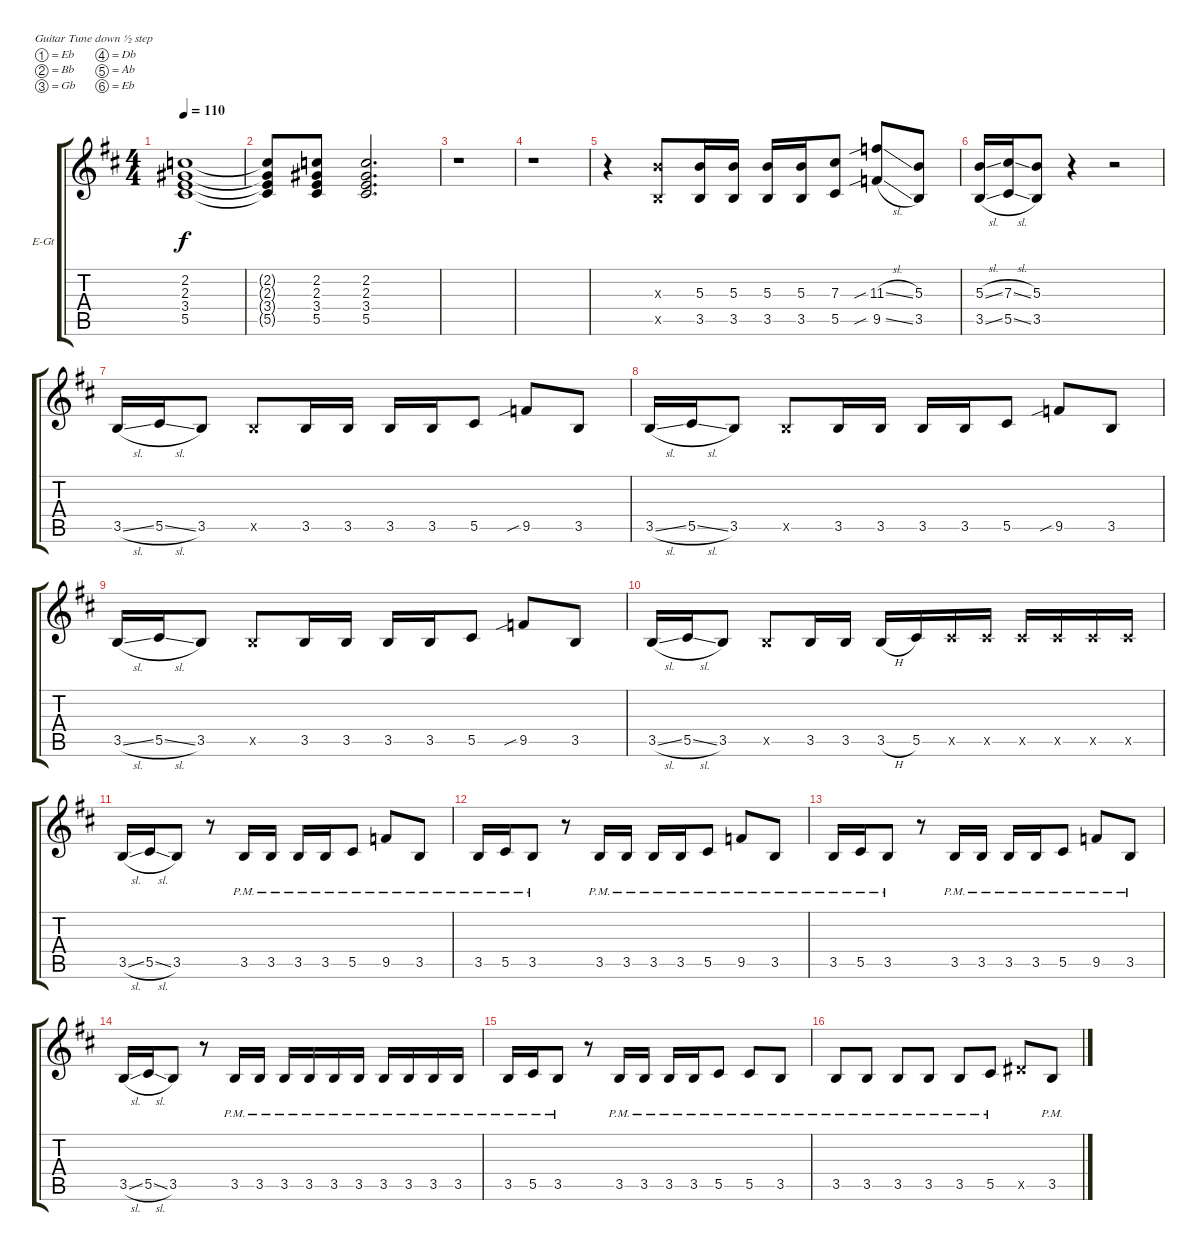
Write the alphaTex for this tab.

\bracketExtendMode groupsimilarinstruments
\firstSystemTrackNameOrientation horizontal
\otherSystemsTrackNameOrientation horizontal
\track ("Untitled" "E-Gt") {instrument overdrivenguitar}
\staff {score tabs}
\tuning (Eb4 Bb3 Gb3 Db3 Ab2 Eb2)
\ts (4 4)
\tempo 110
\clef g2
\ks d
(2.2{t} 2.3{t} 3.4{t} 5.5{t}).1{dy f} |
(2.2{t} 2.3{t} 3.4{t} 5.5{t}).8 (2.2 2.3 3.4 5.5).8 (2.2 2.3 3.4 5.5).2{d} |
r.1 |
r.1 |
r.4 (5.3{x} 3.5{x}).8 (5.3 3.5).16 (5.3 3.5).16 (5.3 3.5).16 (5.3 3.5).16 (7.3 5.5).8 (11.3{sib sl} 9.5{sib sl}).8 (5.3 3.5).8 |
(5.3{sl} 3.5{sl}).16 (7.3{sl} 5.5{sl}).16 (5.3 3.5).8 r.4 r.2 |
3.5{sl}.16 5.5{sl}.16 3.5.8 3.5{x}.8 3.5.16 3.5.16 3.5.16 3.5.16 5.5.8 9.5{sib}.8 3.5.8 |
3.5{sl}.16 5.5{sl}.16 3.5.8 3.5{x}.8 3.5.16 3.5.16 3.5.16 3.5.16 5.5.8 9.5{sib}.8 3.5.8 |
3.5{sl}.16 5.5{sl}.16 3.5.8 3.5{x}.8 3.5.16 3.5.16 3.5.16 3.5.16 5.5.8 9.5{sib}.8 3.5.8 |
3.5{sl}.16 5.5{sl}.16 3.5.8 3.5{x}.8 3.5.16 3.5.16 3.5{h}.16 5.5.16 5.5{x}.16 5.5{x}.16 5.5{x}.16 5.5{x}.16 5.5{x}.16 5.5{x}.16 |
3.5{sl}.16 5.5{sl}.16 3.5.8 r.8 3.5{pm}.16 3.5{pm}.16 3.5{pm}.16 3.5{pm}.16 5.5{pm}.8 9.5{pm}.8 3.5{pm}.8 |
3.5{pm}.16 5.5{pm}.16 3.5{pm}.8 r.8 3.5{pm}.16 3.5{pm}.16 3.5{pm}.16 3.5{pm}.16 5.5{pm}.8 9.5{pm}.8 3.5{pm}.8 |
3.5{pm}.16 5.5{pm}.16 3.5{pm}.8 r.8 3.5{pm}.16 3.5{pm}.16 3.5{pm}.16 3.5{pm}.16 5.5{pm}.8 9.5{pm}.8 3.5{pm}.8 |
3.5{sl}.16 5.5{sl}.16 3.5.8 r.8 3.5{pm}.16 3.5{pm}.16 3.5{pm}.16 3.5{pm}.16 3.5{pm}.16 3.5{pm}.16 3.5{pm}.16 3.5{pm}.16 3.5{pm}.16 3.5{pm}.16 |
3.5{pm}.16 5.5{pm}.16 3.5{pm}.8 r.8 3.5{pm}.16 3.5{pm}.16 3.5{pm}.16 3.5{pm}.16 5.5{pm}.8 5.5{pm}.8 3.5{pm}.8 |
3.5{pm}.8 3.5{pm}.8 3.5{pm}.8 3.5{pm}.8 3.5{pm}.8 5.5{pm}.8 7.5{x}.8 3.5{pm}.8
